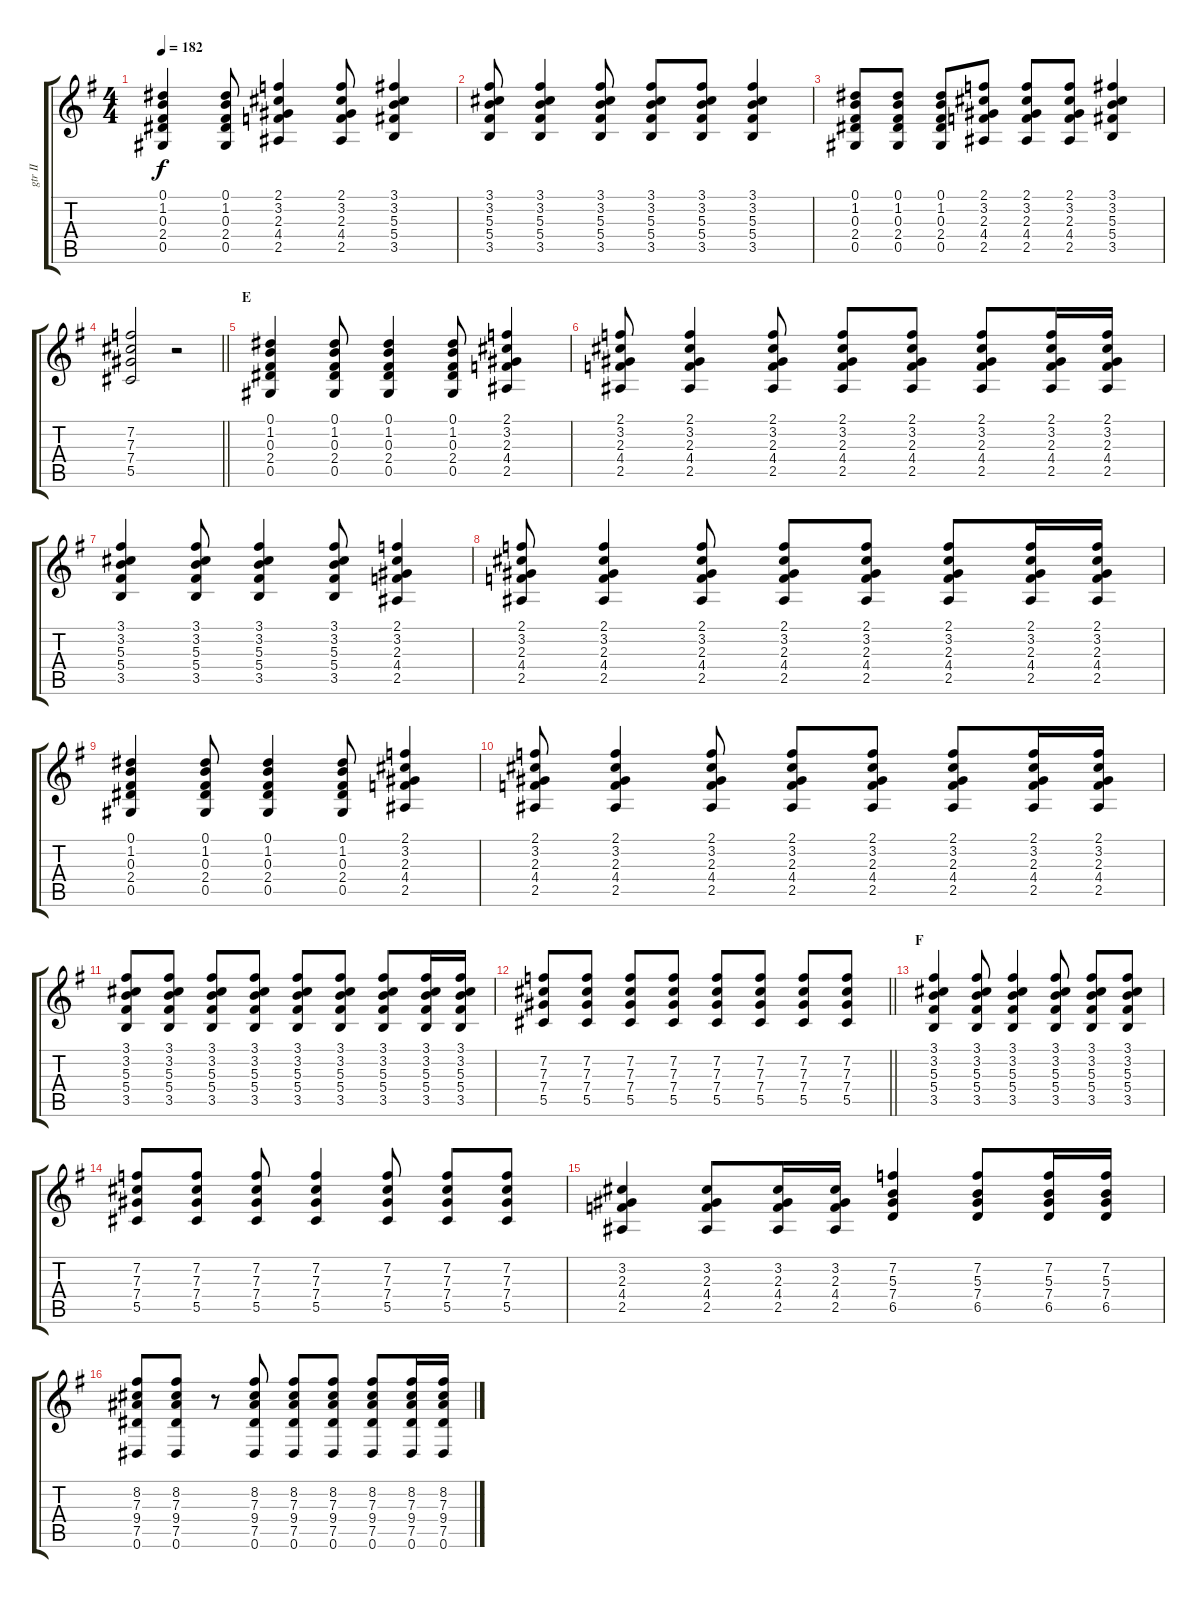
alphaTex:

\track ("gtr II" "gtr II") {instrument electricguitarclean}
\staff {score tabs}
\tuning (Eb4 Bb3 Gb3 Db3 Ab2 Eb2) {hide}
\ts (4 4)
\tempo 182
\clef g2
\ks g
(0.1 1.2 0.3 2.4 0.5).4{dy f} (0.1 1.2 0.3 2.4 0.5).8 (2.1 3.2 2.3 4.4 2.5).4 (2.1 3.2 2.3 4.4 2.5).8 (3.1 3.2 5.3 5.4 3.5).4 |
(3.1 3.2 5.3 5.4 3.5).8 (3.1 3.2 5.3 5.4 3.5).4 (3.1 3.2 5.3 5.4 3.5).8 (3.1 3.2 5.3 5.4 3.5).8 (3.1 3.2 5.3 5.4 3.5).8 (3.1 3.2 5.3 5.4 3.5).4 |
(0.1 1.2 0.3 2.4 0.5).8 (0.1 1.2 0.3 2.4 0.5).8 (0.1 1.2 0.3 2.4 0.5).8 (2.1 3.2 2.3 4.4 2.5).8 (2.1 3.2 2.3 4.4 2.5).8 (2.1 3.2 2.3 4.4 2.5).8 (3.1 3.2 5.3 5.4 3.5).4 |
\barLineRight lightlight
(7.2 7.3 7.4 5.5).2 r.2 |
\section ("" "E")
(0.1 1.2 0.3 2.4 0.5).4 (0.1 1.2 0.3 2.4 0.5).8 (0.1 1.2 0.3 2.4 0.5).4 (0.1 1.2 0.3 2.4 0.5).8 (2.1 3.2 2.3 4.4 2.5).4 |
(2.1 3.2 2.3 4.4 2.5).8 (2.1 3.2 2.3 4.4 2.5).4 (2.1 3.2 2.3 4.4 2.5).8 (2.1 3.2 2.3 4.4 2.5).8 (2.1 3.2 2.3 4.4 2.5).8 (2.1 3.2 2.3 4.4 2.5).8 (2.1 3.2 2.3 4.4 2.5).16 (2.1 3.2 2.3 4.4 2.5).16 |
(3.1 3.2 5.3 5.4 3.5).4 (3.1 3.2 5.3 5.4 3.5).8 (3.1 3.2 5.3 5.4 3.5).4 (3.1 3.2 5.3 5.4 3.5).8 (2.1 3.2 2.3 4.4 2.5).4 |
(2.1 3.2 2.3 4.4 2.5).8 (2.1 3.2 2.3 4.4 2.5).4 (2.1 3.2 2.3 4.4 2.5).8 (2.1 3.2 2.3 4.4 2.5).8 (2.1 3.2 2.3 4.4 2.5).8 (2.1 3.2 2.3 4.4 2.5).8 (2.1 3.2 2.3 4.4 2.5).16 (2.1 3.2 2.3 4.4 2.5).16 |
(0.1 1.2 0.3 2.4 0.5).4 (0.1 1.2 0.3 2.4 0.5).8 (0.1 1.2 0.3 2.4 0.5).4 (0.1 1.2 0.3 2.4 0.5).8 (2.1 3.2 2.3 4.4 2.5).4 |
(2.1 3.2 2.3 4.4 2.5).8 (2.1 3.2 2.3 4.4 2.5).4 (2.1 3.2 2.3 4.4 2.5).8 (2.1 3.2 2.3 4.4 2.5).8 (2.1 3.2 2.3 4.4 2.5).8 (2.1 3.2 2.3 4.4 2.5).8 (2.1 3.2 2.3 4.4 2.5).16 (2.1 3.2 2.3 4.4 2.5).16 |
(3.1 3.2 5.3 5.4 3.5).8 (3.1 3.2 5.3 5.4 3.5).8 (3.1 3.2 5.3 5.4 3.5).8 (3.1 3.2 5.3 5.4 3.5).8 (3.1 3.2 5.3 5.4 3.5).8 (3.1 3.2 5.3 5.4 3.5).8 (3.1 3.2 5.3 5.4 3.5).8 (3.1 3.2 5.3 5.4 3.5).16 (3.1 3.2 5.3 5.4 3.5).16 |
\barLineRight lightlight
(7.2 7.3 7.4 5.5).8 (7.2 7.3 7.4 5.5).8 (7.2 7.3 7.4 5.5).8 (7.2 7.3 7.4 5.5).8 (7.2 7.3 7.4 5.5).8 (7.2 7.3 7.4 5.5).8 (7.2 7.3 7.4 5.5).8 (7.2 7.3 7.4 5.5).8 |
\section ("" "F")
(3.1 3.2 5.3 5.4 3.5).4 (3.1 3.2 5.3 5.4 3.5).8 (3.1 3.2 5.3 5.4 3.5).4 (3.1 3.2 5.3 5.4 3.5).8 (3.1 3.2 5.3 5.4 3.5).8 (3.1 3.2 5.3 5.4 3.5).8 |
(7.2 7.3 7.4 5.5).8 (7.2 7.3 7.4 5.5).8 (7.2 7.3 7.4 5.5).8 (7.2 7.3 7.4 5.5).4 (7.2 7.3 7.4 5.5).8 (7.2 7.3 7.4 5.5).8 (7.2 7.3 7.4 5.5).8 |
(3.2 2.3 4.4 2.5).4 (3.2 2.3 4.4 2.5).8 (3.2 2.3 4.4 2.5).16 (3.2 2.3 4.4 2.5).16 (7.2 5.3 7.4 6.5).4 (7.2 5.3 7.4 6.5).8 (7.2 5.3 7.4 6.5).16 (7.2 5.3 7.4 6.5).16 |
(8.2 7.3 9.4 7.5 0.6).8 (8.2 7.3 9.4 7.5 0.6).8 r.8 (8.2 7.3 9.4 7.5 0.6).8 (8.2 7.3 9.4 7.5 0.6).8 (8.2 7.3 9.4 7.5 0.6).8 (8.2 7.3 9.4 7.5 0.6).8 (8.2 7.3 9.4 7.5 0.6).16 (8.2 7.3 9.4 7.5 0.6).16
